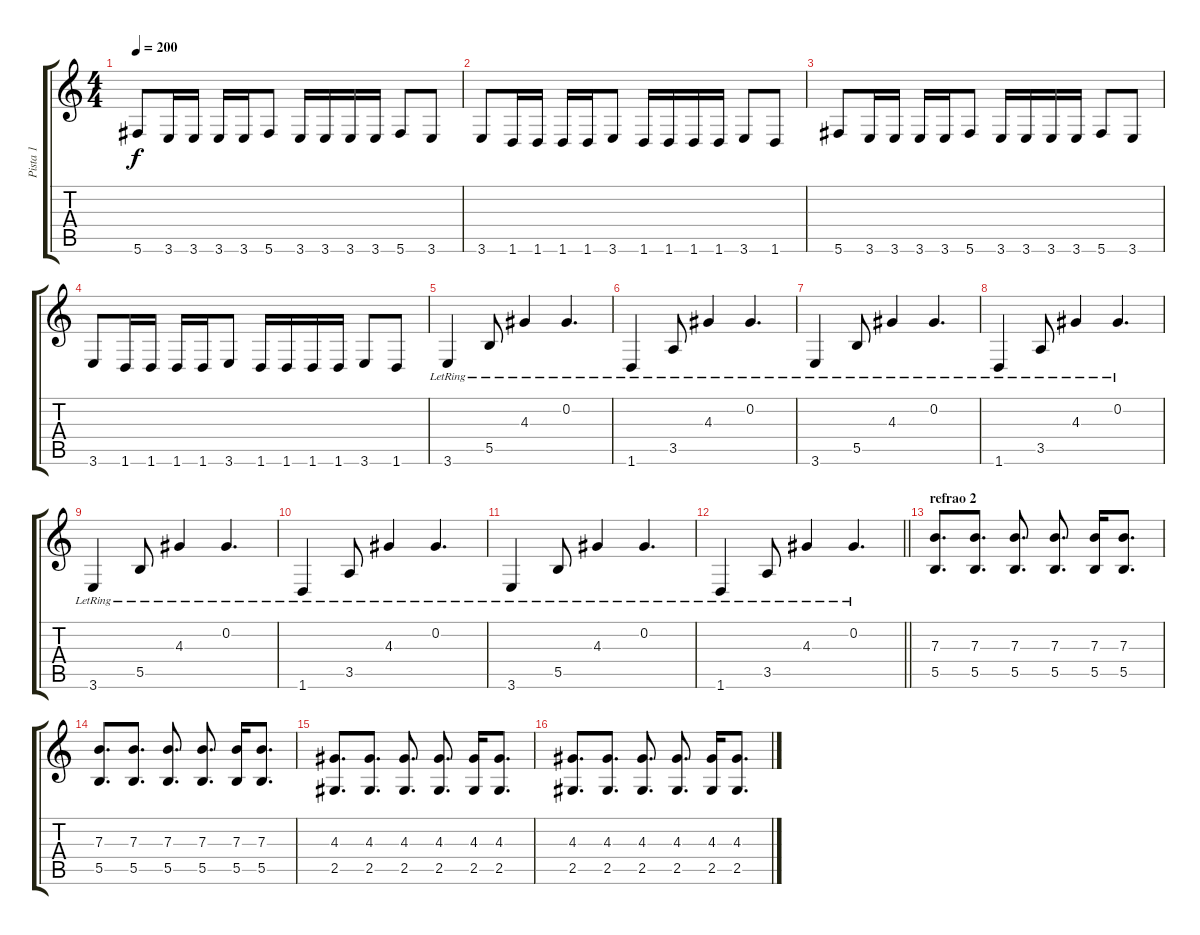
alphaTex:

\track ("Pista 1" "Pista 1") {instrument distortionguitar}
\staff {score tabs}
\tuning (Db4 Ab3 E3 B2 Gb2 Db2) {hide}
\ts (4 4)
\tempo 200
\clef g2
\ks c
5.6.8{dy f} 3.6.16 3.6.16 3.6.16 3.6.16 5.6.8 3.6.16 3.6.16 3.6.16 3.6.16 5.6.8 3.6.8 |
3.6.8 1.6.16 1.6.16 1.6.16 1.6.16 3.6.8 1.6.16 1.6.16 1.6.16 1.6.16 3.6.8 1.6.8 |
5.6.8 3.6.16 3.6.16 3.6.16 3.6.16 5.6.8 3.6.16 3.6.16 3.6.16 3.6.16 5.6.8 3.6.8 |
3.6.8 1.6.16 1.6.16 1.6.16 1.6.16 3.6.8 1.6.16 1.6.16 1.6.16 1.6.16 3.6.8 1.6.8 |
3.6{lr}.4 5.5{lr}.8 4.3{lr}.4 0.2{lr}.4{d} |
1.6{lr}.4 3.5{lr}.8 4.3{lr}.4 0.2{lr}.4{d} |
3.6{lr}.4 5.5{lr}.8 4.3{lr}.4 0.2{lr}.4{d} |
1.6{lr}.4 3.5{lr}.8 4.3{lr}.4 0.2{lr}.4{d} |
3.6{lr}.4 5.5{lr}.8 4.3{lr}.4 0.2{lr}.4{d} |
1.6{lr}.4 3.5{lr}.8 4.3{lr}.4 0.2{lr}.4{d} |
3.6{lr}.4 5.5{lr}.8 4.3{lr}.4 0.2{lr}.4{d} |
\barLineRight lightlight
1.6{lr}.4 3.5{lr}.8 4.3{lr}.4 0.2{lr}.4{d} |
\section ("" "refrao 2")
(7.3 5.5).8{d} (7.3 5.5).8{d} (7.3 5.5).8{d} (7.3 5.5).8{d} (7.3 5.5).16 (7.3 5.5).8{d} |
(7.3 5.5).8{d} (7.3 5.5).8{d} (7.3 5.5).8{d} (7.3 5.5).8{d} (7.3 5.5).16 (7.3 5.5).8{d} |
(4.3 2.5).8{d} (4.3 2.5).8{d} (4.3 2.5).8{d} (4.3 2.5).8{d} (4.3 2.5).16 (4.3 2.5).8{d} |
(4.3 2.5).8{d} (4.3 2.5).8{d} (4.3 2.5).8{d} (4.3 2.5).8{d} (4.3 2.5).16 (4.3 2.5).8{d}
